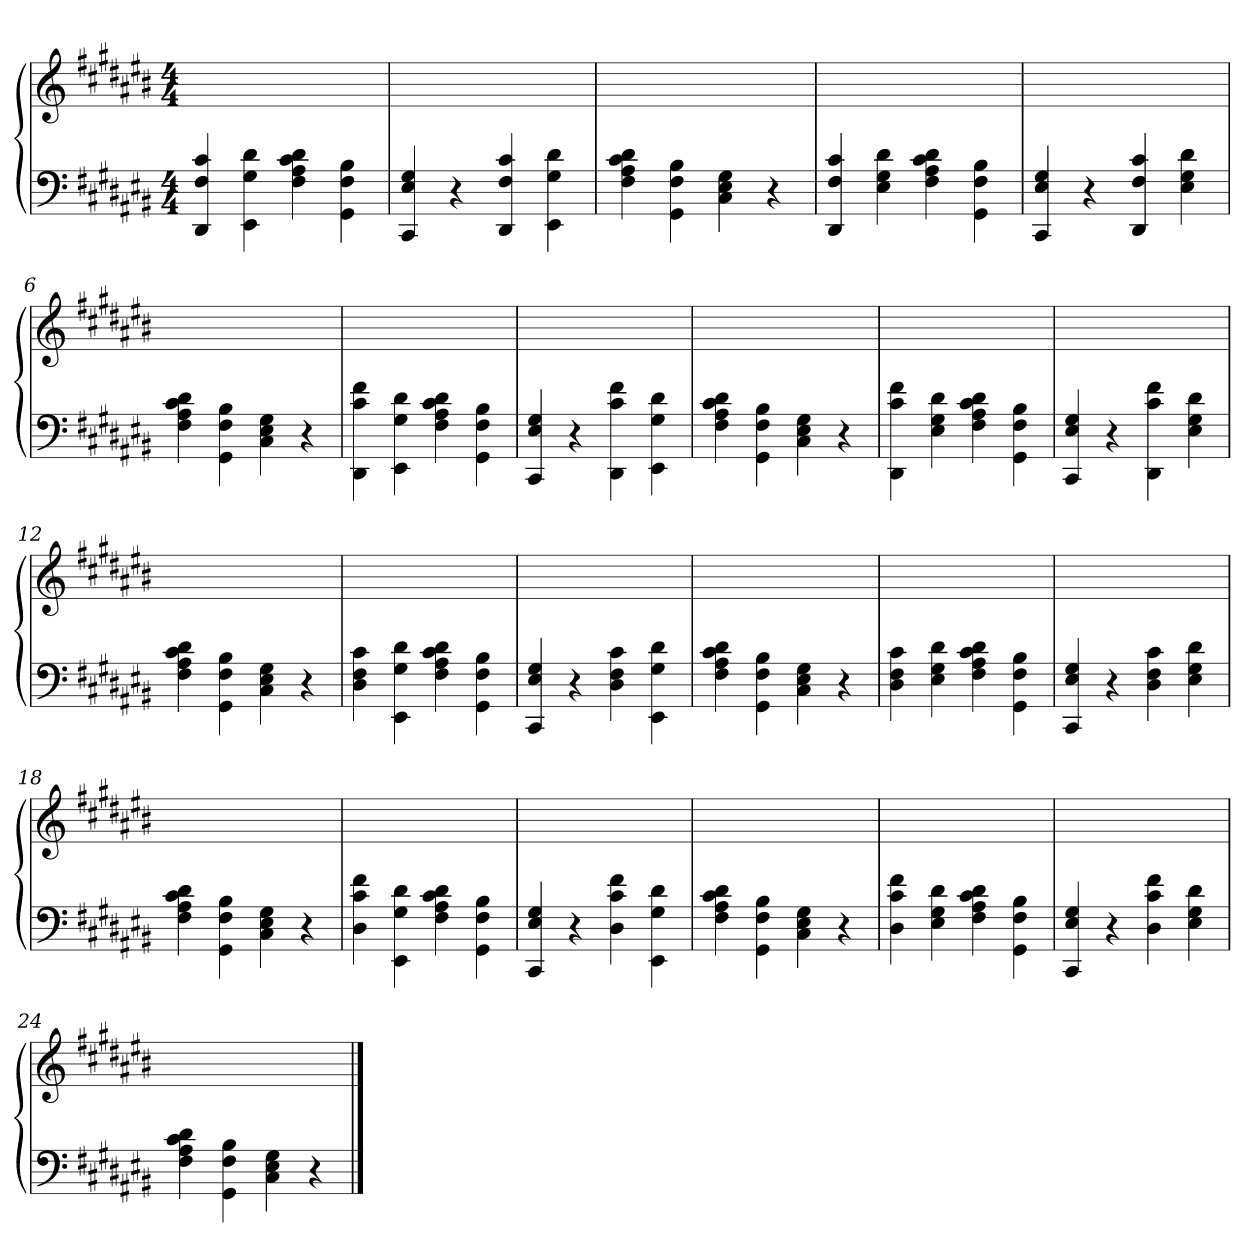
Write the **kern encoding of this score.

**kern	**kern
*part2	*part1
*staff2	*staff1
*clefF4	*clefG2
*k[f#c#g#d#a#e#b#]	*k[f#c#g#d#a#e#b#]
*C#:	*C#:
*M4/4	*M4/4
*MM60	*MM60
=1	=1
4DD# 4F# 4c#	1ryy
4EE# 4G# 4d#	.
4F# 4A# 4c# 4d#	.
4GG# 4F# 4B#	.
=2	=2
4CC# 4E# 4G#	1ryy
4r	.
4DD# 4F# 4c#	.
4EE# 4G# 4d#	.
=3	=3
4F# 4A# 4c# 4d#	1ryy
4GG# 4F# 4B#	.
4C# 4E# 4G#	.
4r	.
=4	=4
4DD# 4F# 4c#	1ryy
4E# 4G# 4d#	.
4F# 4A# 4c# 4d#	.
4GG# 4F# 4B#	.
=5	=5
4CC# 4E# 4G#	1ryy
4r	.
4DD# 4F# 4c#	.
4E# 4G# 4d#	.
=6	=6
4F# 4A# 4c# 4d#	1ryy
4GG# 4F# 4B#	.
4C# 4E# 4G#	.
4r	.
=7	=7
4DD# 4c# 4f#	1ryy
4EE# 4G# 4d#	.
4F# 4A# 4c# 4d#	.
4GG# 4F# 4B#	.
=8	=8
4CC# 4E# 4G#	1ryy
4r	.
4DD# 4c# 4f#	.
4EE# 4G# 4d#	.
=9	=9
4F# 4A# 4c# 4d#	1ryy
4GG# 4F# 4B#	.
4C# 4E# 4G#	.
4r	.
=10	=10
4DD# 4c# 4f#	1ryy
4E# 4G# 4d#	.
4F# 4A# 4c# 4d#	.
4GG# 4F# 4B#	.
=11	=11
4CC# 4E# 4G#	1ryy
4r	.
4DD# 4c# 4f#	.
4E# 4G# 4d#	.
=12	=12
4F# 4A# 4c# 4d#	1ryy
4GG# 4F# 4B#	.
4C# 4E# 4G#	.
4r	.
=13	=13
4D# 4F# 4c#	1ryy
4EE# 4G# 4d#	.
4F# 4A# 4c# 4d#	.
4GG# 4F# 4B#	.
=14	=14
4CC# 4E# 4G#	1ryy
4r	.
4D# 4F# 4c#	.
4EE# 4G# 4d#	.
=15	=15
4F# 4A# 4c# 4d#	1ryy
4GG# 4F# 4B#	.
4C# 4E# 4G#	.
4r	.
=16	=16
4D# 4F# 4c#	1ryy
4E# 4G# 4d#	.
4F# 4A# 4c# 4d#	.
4GG# 4F# 4B#	.
=17	=17
4CC# 4E# 4G#	1ryy
4r	.
4D# 4F# 4c#	.
4E# 4G# 4d#	.
=18	=18
4F# 4A# 4c# 4d#	1ryy
4GG# 4F# 4B#	.
4C# 4E# 4G#	.
4r	.
=19	=19
4D# 4c# 4f#	1ryy
4EE# 4G# 4d#	.
4F# 4A# 4c# 4d#	.
4GG# 4F# 4B#	.
=20	=20
4CC# 4E# 4G#	1ryy
4r	.
4D# 4c# 4f#	.
4EE# 4G# 4d#	.
=21	=21
4F# 4A# 4c# 4d#	1ryy
4GG# 4F# 4B#	.
4C# 4E# 4G#	.
4r	.
=22	=22
4D# 4c# 4f#	1ryy
4E# 4G# 4d#	.
4F# 4A# 4c# 4d#	.
4GG# 4F# 4B#	.
=23	=23
4CC# 4E# 4G#	1ryy
4r	.
4D# 4c# 4f#	.
4E# 4G# 4d#	.
=24	=24
4F# 4A# 4c# 4d#	1ryy
4GG# 4F# 4B#	.
4C# 4E# 4G#	.
4r	.
==	==
*-	*-
